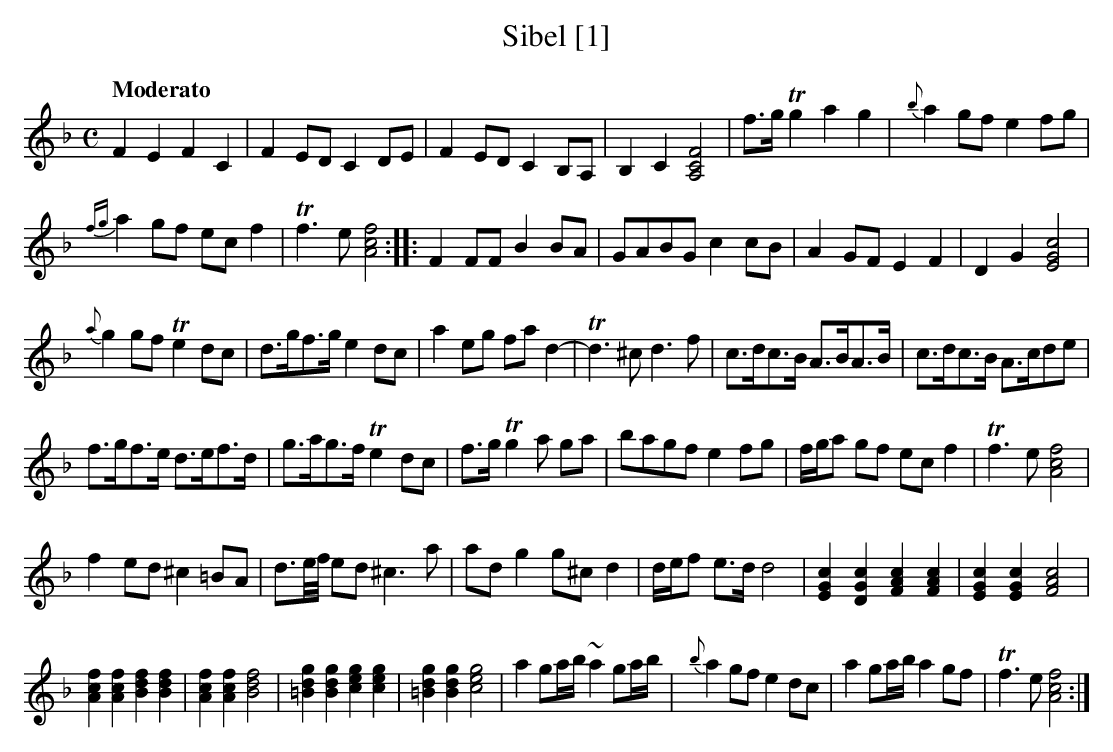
X:1
T:Sibel [1]
M:C
L:1/8
Q:"Moderato"
K:F
F2E2F2C2|F2 ED C2 DE|F2 ED C2 B,A,|B,2C2 [A,4C4F4]|f>g Tg2 a2g2|{b}a2 gf e2 fg|
{fg}a2 gf ec f2|Tf3 e [A4c4f4]::F2 FF B2 BA|GABG c2  cB|A2 GF E2F2|D2G2 [E4G4c4]|
{a}g2 gf Te2 dc|d>gf>g e2 dc|a2 eg fa d2-|Td3 ^c d3f|c>dc>B A>BA>B|c>dc>B A>cde|
f>gf>e d>ef>d|g>ag>f Te2 dc|f>g Tg2a ga|bagf e2 fg|f/g/a gf ec f2|Tf3e [A4c4f4]|
f2 ed ^c2 =BA|d>e/f/4 ed ^c3a|ad g2 g^c d2|d/e/f te>d d4|[E2G2c2][D2G2c2] [F2A2c2] [F2A2c2]|[E2G2c2][E2G2c2][F4A4c4]|
[A2c2f2][A2c2f2] [B2d2f2][B2d2f2]|[A2c2f2][A2c2f2][B4d4f4]|[=B2d2g2][B2d2g2][c2e2g2][c2e2g2]|[=B2d2g2][B2d2g2][c4e4g4]|a2 ga/b/ ~a2 ga/b/|{b}a2 gf e2 dc|a2 ga/b/ a2 gf|Tf3e[A4c4f4]:|]
